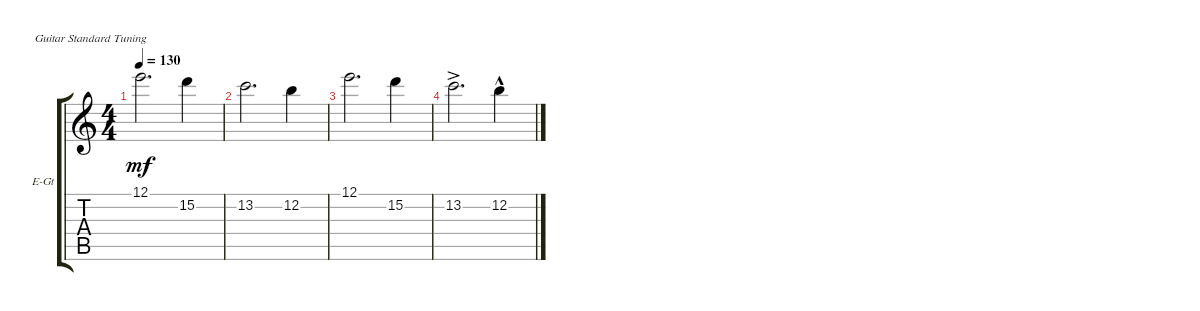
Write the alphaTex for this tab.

\defaultSystemsLayout 4
\bracketExtendMode groupsimilarinstruments
\firstSystemTrackNameOrientation horizontal
\otherSystemsTrackNameOrientation horizontal
\track ("Electric Guitar" "E-Gt") {instrument overdrivenguitar}
\staff {score tabs}
\tuning (E4 B3 G3 D3 A2 E2)
\ts (4 4)
\tempo 130
\clef g2
\ks c
12.1.2{d dy mf instrument overdrivenguitar} 15.2.4 |
13.2.2{d} 12.2.4 |
12.1.2{d} 15.2.4 |
13.2{ac}.2{d} 12.2{hac}.4
